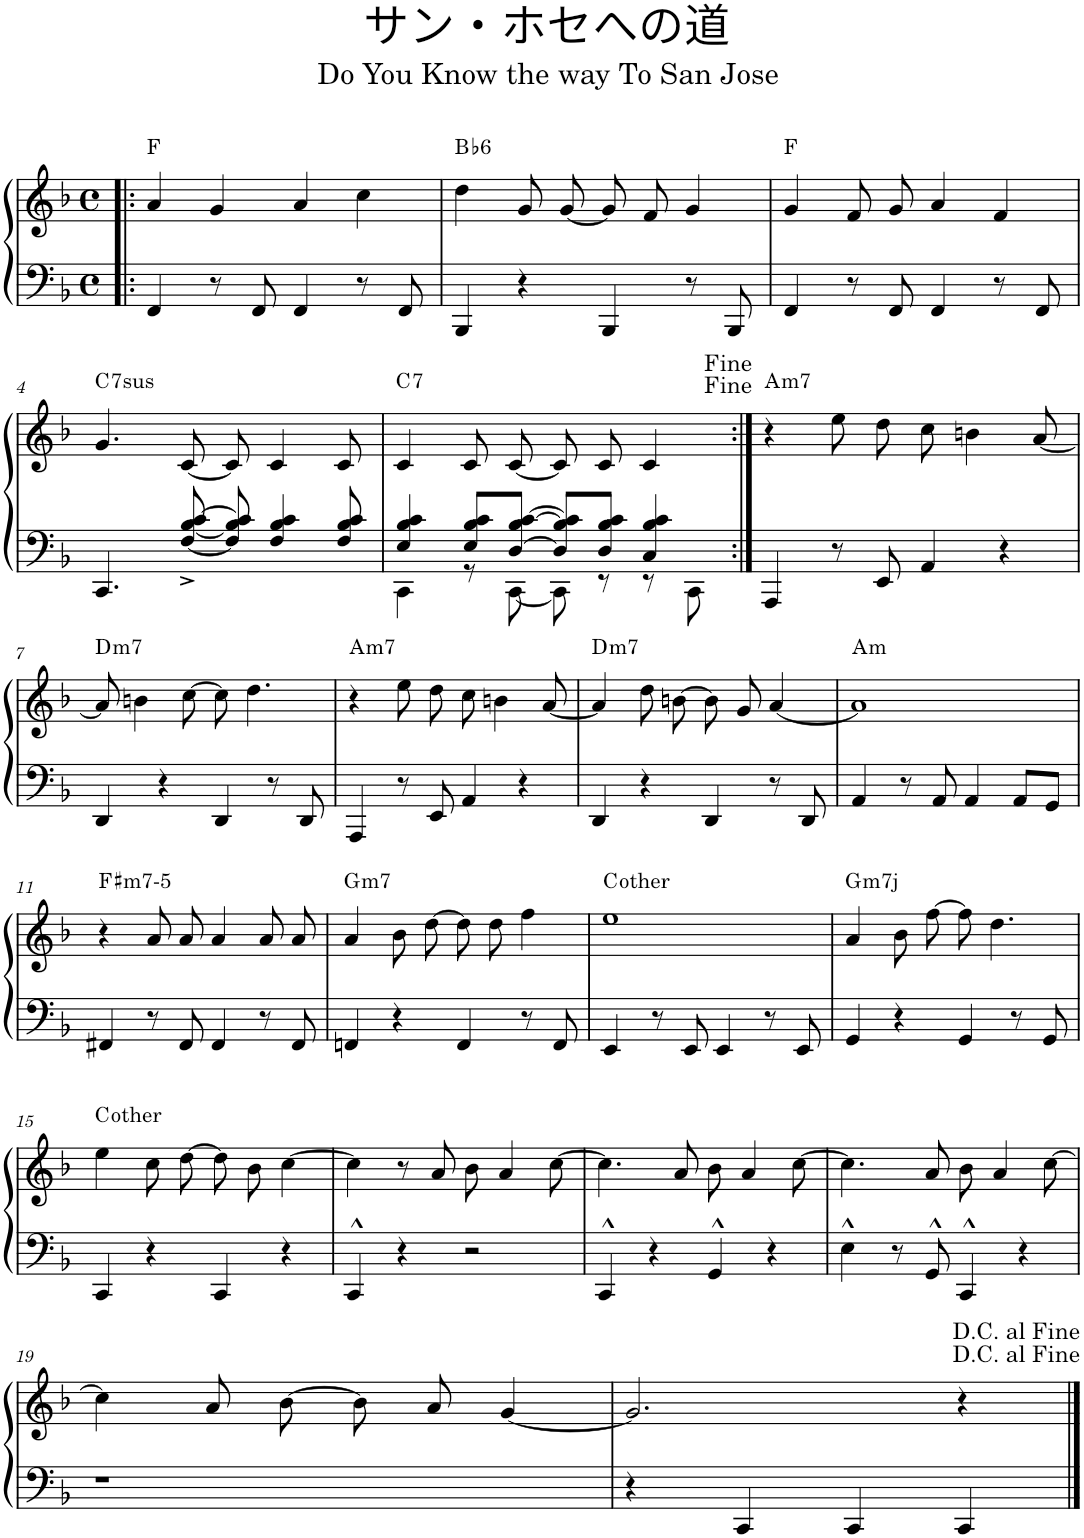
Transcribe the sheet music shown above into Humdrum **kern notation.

**kern	**kern	**harte
*part1	*part1	*part1
*staff2	*staff1	*
*I"Piano	*	*
*I'Pno.	*	*
*clefF4	*clefG2	*
*k[b-]	*k[b-]	*
*F:	*F:	*
*M4/4	*M4/4	*
*met(c)	*met(c)	*
=1!|:	=1!|:	=1!|:
4FF/	4a/	F:maj
8r	4g/	.
8FF/	.	.
4FF/	4a/	.
8r	4cc\	.
8FF/	.	.
=2	=2	=2
!	!	!LO:H:kt=♭
4BBB-/	4dd\	.
4r	8g/L	.
.	[8g/J	.
4BBB-/	8g/L]	.
.	8f/J	.
8r	4g/	.
8BBB-/	.	.
=3	=3	=3
4FF/	4g/	F:maj
8r	8f/L	.
8FF/	8g/J	.
4FF/	4a/	.
8r	4f/	.
8FF/	.	.
!!LO:LB:g=z
=4	=4	=4
!	!	!LO:H:kt=7sus
4.CC/	4.g/	C:sus4(7)
[8F/^ [8B-/^ [8c/^	[8c/	.
8F/] 8B-/] 8c/]	8c/]	.
4F/ 4B-/ 4c/	4c/	.
8F/ 8B-/ 8c/	8c/	.
=5	=5	=5
*^	*	*
!	!	!	!LO:H:kt=7
4E/ 4B-/ 4c/	4CC\	4c/	C:7
8E/ 8B-/ 8c/L	8r	8c/L	.
[8D/ [8B-/ [8c/J	[8CC\	[8c/J	.
8D/] 8B-/] 8c/]L	8CC\]	8c/L]	.
8D/ 8B-/ 8c/J	8r	8c/J	.
4C/ 4B-/ 4c/	8r	4c/	.
.	8CC\	.	.
=6:|!	=6:|!	=6:|!	=6:|!
!	!	!	!LO:H:kt=m7
*v	*v	*	*
4AAA/	4r	A:min7
8r	8ee\L	.
8EE/	8dd\J	.
4AA/	8cc\	.
.	4bn\	.
4r	.	.
.	[8a/	.
!!LO:LB:g=z
=7	=7	=7
!	!	!LO:H:kt=m7
4DD/	8a/]	D:min7
.	4bn\	.
4r	.	.
.	[8cc\	.
4DD/	8cc\]	.
.	4.dd\	.
8r	.	.
8DD/	.	.
=8	=8	=8
!	!	!LO:H:kt=m7
4AAA/	4r	A:min7
8r	8ee\L	.
8EE/	8dd\J	.
4AA/	8cc\	.
.	4bn\	.
4r	.	.
.	[8a/	.
=9	=9	=9
!	!	!LO:H:kt=m7
4DD/	4a/]	D:min7
4r	8dd\L	.
.	[8bn\J	.
4DD/	8b/L]	.
.	8g/J	.
8r	[4a/	.
8DD/	.	.
=10	=10	=10
!	!	!LO:H:kt=m
4AA/	1a]	A:min
8r	.	.
8AA/	.	.
4AA/	.	.
8AA/L	.	.
8GG/J	.	.
!!LO:LB:g=z
=11	=11	=11
!	!	!LO:H:kt=♯m
4FF#X/	4r	.
8r	8a/L	.
8FF#/	8a/J	.
4FF#/	4a/	.
8r	8a/L	.
8FF#/	8a/J	.
=12	=12	=12
!	!	!LO:H:kt=m7
4FFn/	4a/	G:min7
4r	8b-\L	.
.	[8dd\J	.
4FF/	8dd\L]	.
.	8dd\J	.
8r	4ff\	.
8FF/	.	.
=13	=13	=13
4EE/	1ee	C:dim
8r	.	.
8EE/	.	.
4EE/	.	.
8r	.	.
8EE/	.	.
=14	=14	=14
!	!	!LO:H:kt=m7
4GG/	4a/	G:min7
4r	8b-\L	.
.	[8ff\J	.
4GG/	8ff\]	.
.	4.dd\	.
8r	.	.
8GG/	.	.
!!LO:LB:g=z
=15	=15	=15
4CC/	4ee\	C:dim
4r	8cc\L	.
.	[8dd\J	.
4CC/	8dd\L]	.
.	8b-\J	.
4r	[4cc\	.
=16	=16	=16
4CC^^/	4cc\]	.
4r	8r	.
.	8a/	.
2r	8b-\	.
.	4a/	.
.	[8cc\	.
=17	=17	=17
4CC^^/	4.cc\]	.
4r	.	.
.	8a/	.
4GG^^/	8b-\	.
.	4a/	.
4r	.	.
.	[8cc\	.
=18	=18	=18
4E^^\	4.cc\]	.
8r	.	.
8GG^^/	8a/	.
4CC^^/	8b-\	.
.	4a/	.
4r	.	.
.	[8cc\	.
!!LO:LB:g=z
=19	=19	=19
1r	4cc\]	.
.	8a/L	.
.	[8b-/J	.
.	8b-/L]	.
.	8a/J	.
.	[4g/	.
=20	=20	=20
4r	2.g/]	.
4CC/	.	.
4CC/	.	.
4CC/	4r	.
==	==	==
*-	*-	*-
